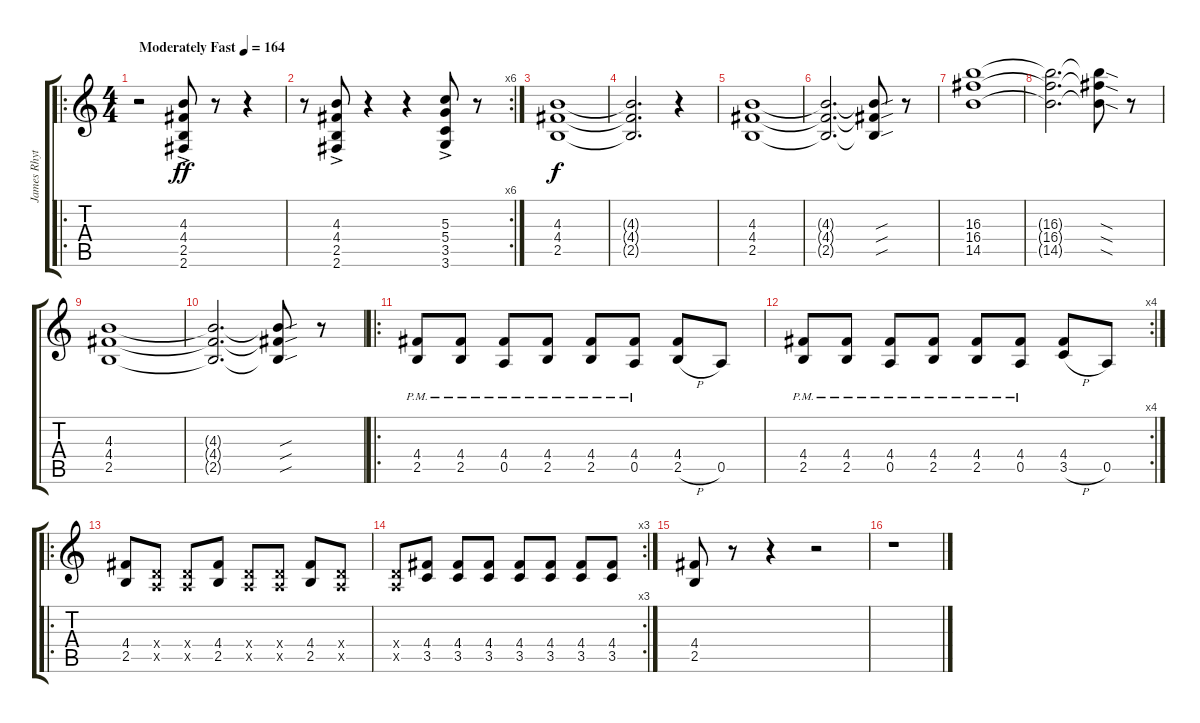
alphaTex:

\track ("James Rhythm" "James Rhyt") {instrument distortionguitar}
\staff {score tabs}
\tuning (E4 B3 G3 D3 A2 E2) {hide}
\ro
\ts (4 4)
\tempo (164 "Moderately Fast")
\clef g2
\ks c
r.2{dy ff instrument distortionguitar} (4.3{ac} 4.4{ac} 2.5{ac} 2.6{ac}).8 r.8 r.4 |
\rc 6
r.8 (4.3{ac} 4.4{ac} 2.5{ac} 2.6{ac}).8 r.4 r.4 (5.3{ac} 5.4{ac} 3.5{ac} 3.6{ac}).8 r.8 |
(4.3 4.4 2.5).1{dy f} |
(4.3{t} 4.4{t} 2.5{t}).2{d} r.4 |
(4.3 4.4 2.5).1 |
(4.3{t} 4.4{t} 2.5{t}).2{d} (4.3{sou t} 4.4{sou t} 2.5{sou t}).8 r.8 |
(16.3 16.4 14.5).1 |
(16.3{t} 16.4{t} 14.5{t}).2{d} (16.3{sod t} 16.4{sod t} 14.5{sod t}).8 r.8 |
(4.3 4.4 2.5).1 |
(4.3{t} 4.4{t} 2.5{t}).2{d} (4.3{sou t} 4.4{sou t} 2.5{sou t}).8 r.8 |
\ro
(4.4{pm} 2.5{pm}).8 (4.4{pm} 2.5{pm}).8 (4.4{pm} 0.5{pm}).8 (4.4{pm} 2.5{pm}).8 (4.4{pm} 2.5{pm}).8 (4.4{pm} 0.5{pm}).8 (4.4 2.5{h}).8 0.5.8 |
\rc 4
(4.4{pm} 2.5{pm}).8 (4.4{pm} 2.5{pm}).8 (4.4{pm} 0.5{pm}).8 (4.4{pm} 2.5{pm}).8 (4.4{pm} 2.5{pm}).8 (4.4{pm} 0.5{pm}).8 (4.4 3.5{h}).8 0.5.8 |
\ro
(4.4 2.5).8 (0.4{x} 0.5{x}).8 (0.4{x} 0.5{x}).8 (4.4 2.5).8 (0.4{x} 0.5{x}).8 (0.4{x} 0.5{x}).8 (4.4 2.5).8 (0.4{x} 0.5{x}).8 |
\rc 3
(0.4{x} 0.5{x}).8 (4.4 3.5).8 (4.4 3.5).8 (4.4 3.5).8 (4.4 3.5).8 (4.4 3.5).8 (4.4 3.5).8 (4.4 3.5).8 |
(4.4 2.5).8 r.8 r.4 r.2 |
r.1
